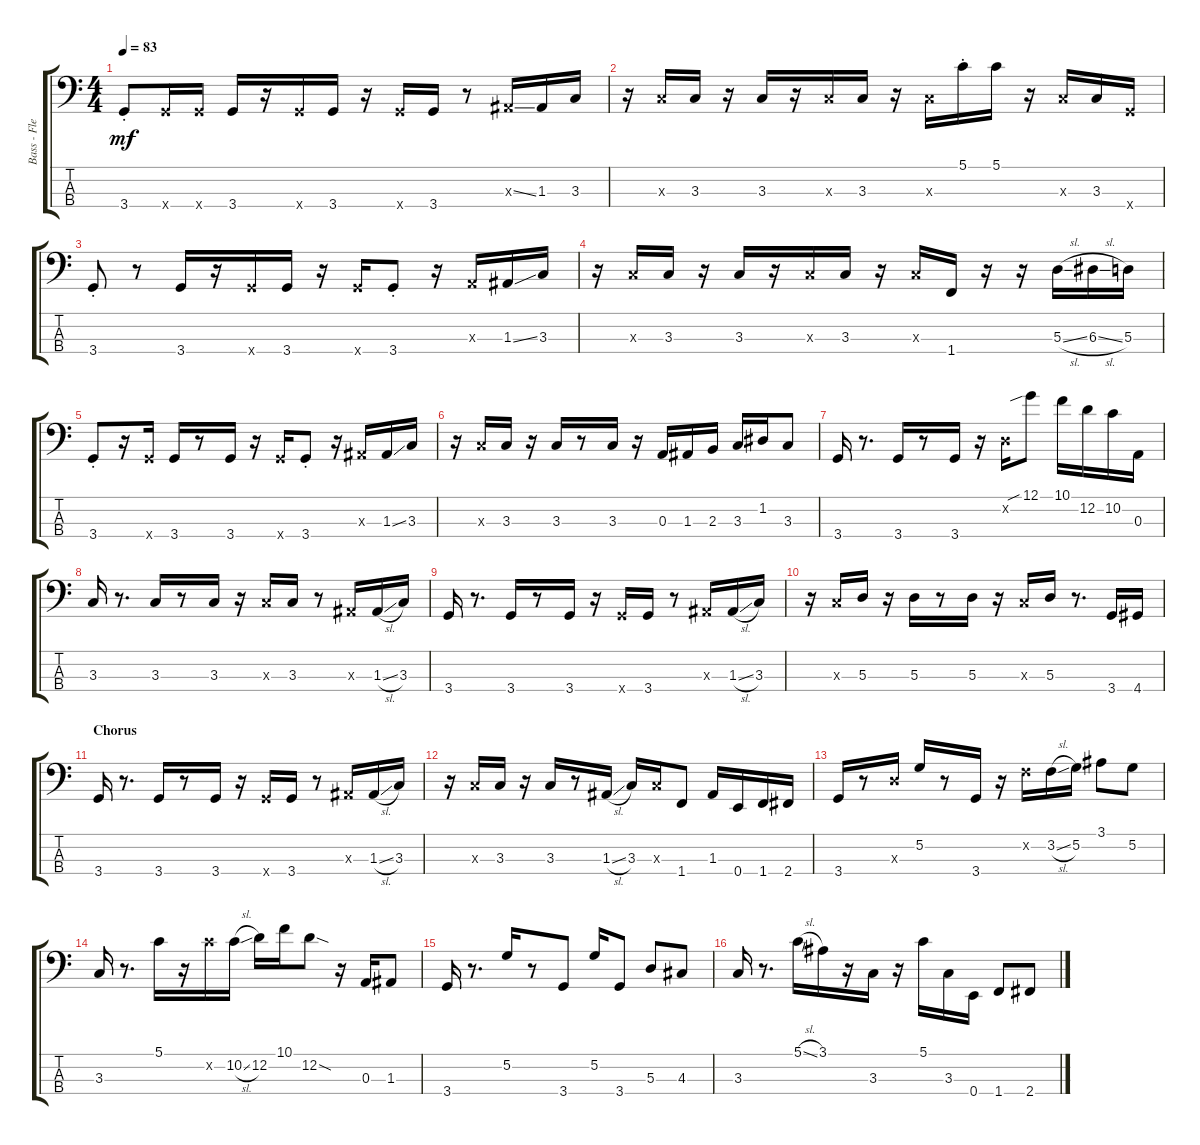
\track ("Bass - Flea" "Bass - Fle") {instrument electricbassfinger}
\staff {score tabs}
\tuning (G2 D2 A1 E1) {hide}
\ts (4 4)
\tempo 83
\clef f4
\ks c
3.4{st}.8{dy mf} 3.4{x}.16 3.4{x}.16 3.4.16 r.16 3.4{x}.16 3.4.16 r.16 3.4{x}.16 3.4.16 r.8 1.3{ss x}.16 1.3.16 3.3.16 |
r.16 3.3{x}.16 3.3.16 r.16 3.3.16 r.16 3.3{x}.16 3.3.16 r.16 3.3{x}.16 5.1{st}.16 5.1.16 r.16 3.3{x}.16 3.3.16 3.4{x}.16 |
3.4{st}.8 r.8 3.4.16 r.16 3.4{x}.16 3.4.16 r.16 3.4{x}.16 3.4{st}.8 r.16 0.3{x}.16 1.3{ss}.16 3.3.16 |
r.16 3.3{x}.16 3.3.16 r.16 3.3.16 r.16 3.3{x}.16 3.3.16 r.16 3.3{x}.16 1.4.16 r.16 r.16 5.3{sl}.16 6.3{sl}.16 5.3.16 |
3.4{st}.8 r.16 3.4{x}.16 3.4.16 r.8 3.4.16 r.16 3.4{x}.16 3.4{st}.8 r.16 1.3{x}.16 1.3{ss}.16 3.3.16 |
r.16 3.3{x}.16 3.3.16 r.16 3.3.16 r.8 3.3.16 r.16 0.3.16 1.3.16 2.3.16 3.3.16 1.2.16 3.3.8 |
3.4.16 r.8{d} 3.4.16 r.8 3.4.16 r.16 0.2{x}.16 12.1{sib}.8 10.1.16 12.2.16 10.2.16 0.3.16 |
3.3.16 r.8{d} 3.3.16 r.8 3.3.16 r.16 3.3{x}.16 3.3.16 r.8 1.3{x}.16 1.3{sl}.16 3.3.16 |
3.4.16 r.8{d} 3.4.16 r.8 3.4.16 r.16 3.4{x}.16 3.4.16 r.8 1.3{x}.16 1.3{sl}.16 3.3.16 |
r.16 3.3{x}.16 5.3.16 r.16 5.3.16 r.8 5.3.16 r.16 3.3{x}.16 5.3.16 r.8{d} 3.4.16 4.4.16 |
\section ("" "Chorus")
3.4.16 r.8{d} 3.4.16 r.8 3.4.16 r.16 3.4{x}.16 3.4.16 r.8 1.3{x}.16 1.3{sl}.16 3.3.16 |
r.16 3.3{x}.16 3.3.16 r.16 3.3.16 r.8 1.3{sl}.16 3.3.16 3.3{x}.16 1.4.8 1.3.16 0.4.16 1.4.16 2.4.16 |
3.4.16 r.8 5.3{x}.16 5.2.16 r.8 3.4.16 r.16 3.2{x}.16 3.2{sl}.16 5.2.16 3.1.8 5.2.8 |
3.3.16 r.8{d} 5.1.16 r.16 10.2{x}.16 10.2{sl}.16 12.2.16 10.1.16 12.2{sod}.8 r.16 0.3.16 1.3.8 |
3.4.16 r.8{d} 5.2.16 r.8 3.4.8 5.2.16 3.4.8 5.3.8 4.3.8 |
3.3.16 r.8{d} 5.1{sl}.16 3.1.16 r.16 3.3.16 r.16 5.1.16 3.3.16 0.4.16 1.4.8 2.4.8
